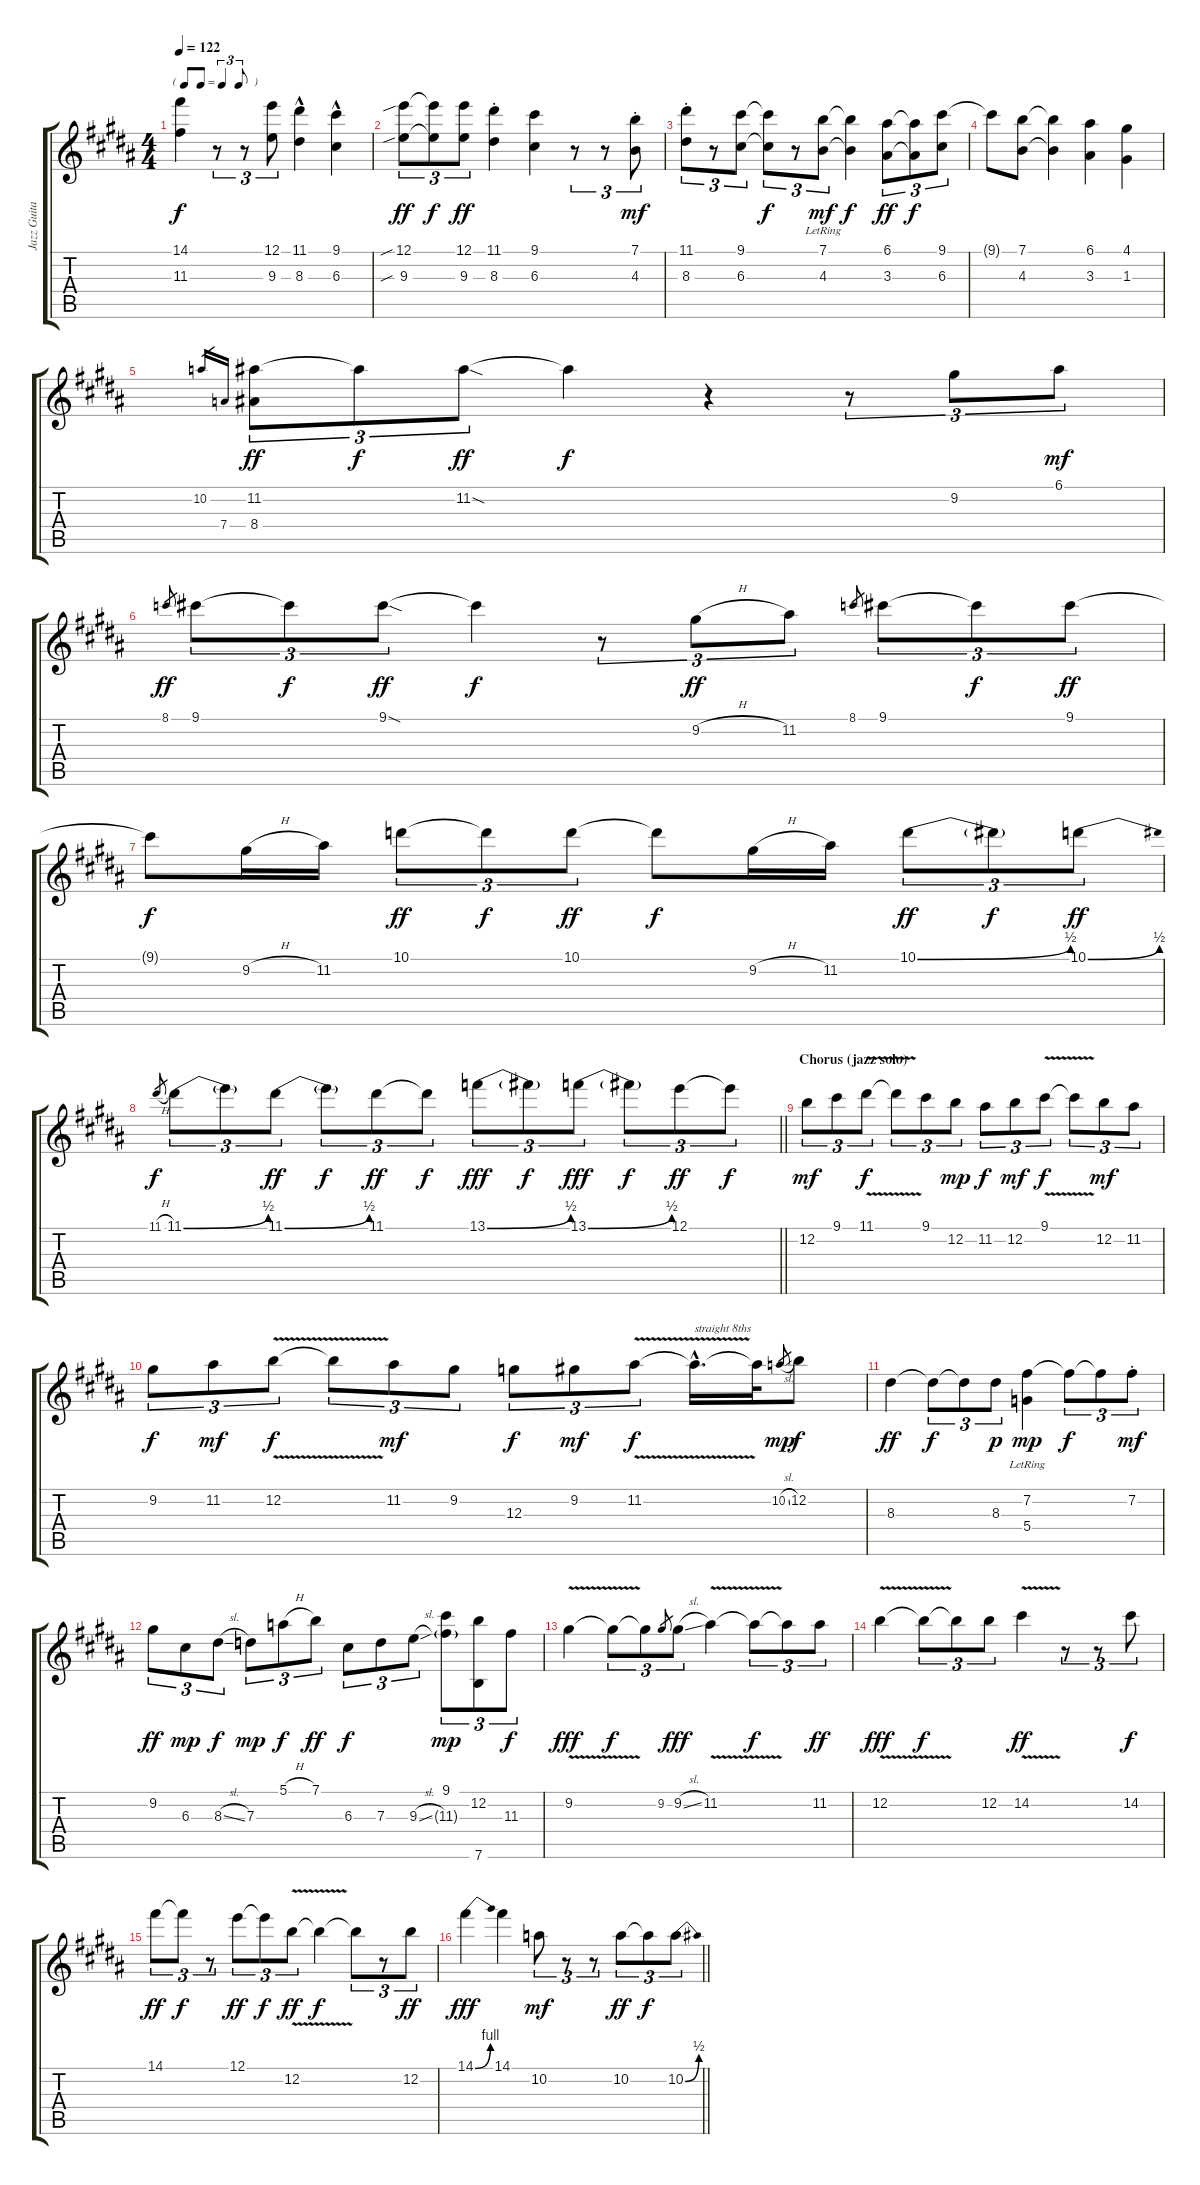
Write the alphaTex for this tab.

\track ("Jazz Guitar Solo" "Jazz Guita") {instrument electricguitarjazz}
\staff {score tabs}
\tuning (E4 B3 G3 D3 A2 E2) {hide}
\ts (4 4)
\tf triplet8th
\tempo 122
\clef g2
\ks g#minor
(14.1{t} 11.3{t}).4{dy f} r.8{tu (3 2)} r.8{tu (3 2)} (12.1 9.3).8{tu (3 2)} (11.1{hac} 8.3{hac}).4 (9.1{hac} 6.3{hac}).4 |
(12.1{sib} 9.3{sib}).8{tu (3 2) dy ff} (12.1{t} 9.3{t}).8{tu (3 2) dy f} (12.1 9.3).8{tu (3 2) dy ff} (11.1 8.3{st}).4 (9.1 6.3).4 r.8{tu (3 2)} r.8{tu (3 2)} (7.1{st} 4.3{st}).8{tu (3 2) dy mf} |
(11.1 8.3{st}).8{tu (3 2)} r.8{tu (3 2)} (9.1 6.3).8{tu (3 2)} (9.1{t} 6.3{t}).8{tu (3 2) dy f} r.8{tu (3 2)} (7.1{lr} 4.3{lr}).8{tu (3 2) dy mf} (7.1{t} 4.3{t}).4{dy f} (6.1 3.3).8{tu (3 2) dy ff} (6.1{t} 3.3{t}).8{tu (3 2) dy f} (9.1 6.3).8{tu (3 2)} |
9.1{t}.8 (7.1 4.3).8 (7.1{t} 4.3{t}).4 (6.1 3.3).4 (4.1 1.3).4 |
10.2.16{gr} 7.4.16{gr} (11.2 8.4).8{tu (3 2) dy ff} 11.2{t}.8{tu (3 2) dy f} 11.2{sod}.8{tu (3 2) dy ff} 11.2{t}.4{dy f} r.4 r.8{tu (3 2)} 9.2.8{tu (3 2)} 6.1.8{tu (3 2) dy mf} |
8.1.8{gr dy ff} 9.1.8{tu (3 2)} 9.1{t}.8{tu (3 2) dy f} 9.1{sod}.8{tu (3 2) dy ff} 9.1{t}.4{dy f} r.8{tu (3 2)} 9.2{h}.8{tu (3 2) dy ff} 11.2.8{tu (3 2)} 8.1.8{gr} 9.1.8{tu (3 2)} 9.1{t}.8{tu (3 2) dy f} 9.1.8{tu (3 2) dy ff} |
9.1{t}.8{dy f} 9.2{h}.16 11.2.16 10.1.8{tu (3 2) dy ff} 10.1{t}.8{tu (3 2) dy f} 10.1.8{tu (3 2) dy ff} 10.1{t}.8{dy f} 9.2{h}.16 11.2.16 10.1{be (bend 0 0 60 2)}.8{tu (3 2) dy ff} 10.1{t}.8{tu (3 2) dy f} 10.1{be (bend 0 0 60 2)}.8{tu (3 2) dy ff} |
\barLineRight lightlight
11.1{h}.8{gr dy f} 11.1{be (bend 0 0 60 2)}.8{tu (3 2)} 11.1{t}.8{tu (3 2)} 11.1{be (bend 0 0 60 2)}.8{tu (3 2) dy ff} 11.1{t}.8{tu (3 2) dy f} 11.1.8{tu (3 2) dy ff} 11.1{t}.8{tu (3 2) dy f} 13.1{be (bend 0 0 60 2)}.8{tu (3 2) dy fff} 13.1{t}.8{tu (3 2) dy f} 13.1{be (bend 0 0 60 2)}.8{tu (3 2) dy fff} 13.1{t}.8{tu (3 2) dy f} 12.1.8{tu (3 2) dy ff} 12.1{t}.8{tu (3 2) dy f} |
\section ("" "Chorus (jazz solo)")
12.2.8{tu (3 2) dy mf} 9.1.8{tu (3 2)} 11.1{v}.8{tu (3 2) dy f} 11.1{t}.8{tu (3 2)} 9.1.8{tu (3 2)} 12.2.8{tu (3 2) dy mp} 11.2.8{tu (3 2) dy f} 12.2.8{tu (3 2) dy mf} 9.1{v}.8{tu (3 2) dy f} 9.1{t}.8{tu (3 2)} 12.2.8{tu (3 2) dy mf} 11.2.8{tu (3 2)} |
9.2.8{tu (3 2) dy f} 11.2.8{tu (3 2) dy mf} 12.2{v}.8{tu (3 2) dy f} 12.2{t}.8{tu (3 2)} 11.2.8{tu (3 2) dy mf} 9.2.8{tu (3 2)} 12.3.8{tu (3 2) dy f} 9.2.8{tu (3 2) dy mf} 11.2{v}.8{tu (3 2) dy f} 11.2{hac t}.16{d txt "straight 8ths"} 11.2{t}.32 10.2{sl}.8{gr dy mp} 12.2.8{dy f} |
8.3.4{dy ff} 8.3{t}.8{tu (3 2) dy f} 8.3{t}.8{tu (3 2)} 8.3.8{tu (3 2) dy p} (7.2{lr} 5.4{lr}).4{dy mp} 7.2{t}.8{tu (3 2) dy f} 7.2{t}.8{tu (3 2)} 7.2{st}.8{tu (3 2) dy mf} |
9.2.8{tu (3 2) dy ff} 6.3.8{tu (3 2) dy mp} 8.3{sl}.8{tu (3 2) dy f} 7.3.8{tu (3 2) dy mp} 5.1{h}.8{tu (3 2) dy f} 7.1.8{tu (3 2) dy ff} 6.3.8{tu (3 2) dy f} 7.3.8{tu (3 2)} 9.3{sl}.8{tu (3 2)} (9.1 11.3{g}).8{tu (3 2) dy mp} (12.2 7.6).8{tu (3 2)} 11.3.8{tu (3 2) dy f} |
9.2{v}.4{dy fff} 9.2{t}.8{tu (3 2) dy f} 9.2{t}.8{tu (3 2)} 9.2.8{gr} 9.2{sl}.8{tu (3 2) dy fff} 11.2{v}.4 11.2{t}.8{tu (3 2) dy f} 11.2{t}.8{tu (3 2)} 11.2.8{tu (3 2) dy ff} |
12.2{v}.4{dy fff} 12.2{t}.8{tu (3 2) dy f} 12.2{t}.8{tu (3 2)} 12.2.8{tu (3 2)} 14.2{v}.4{dy ff} r.8{tu (3 2)} r.8{tu (3 2)} 14.2.8{tu (3 2) dy f} |
14.1.8{tu (3 2) dy ff} 14.1{t}.8{tu (3 2) dy f} r.8{tu (3 2)} 12.1.8{tu (3 2) dy ff} 12.1{t}.8{tu (3 2) dy f} 12.2{v}.8{tu (3 2) dy ff} 12.2{t}.4{dy f} 12.2{t}.8{tu (3 2)} r.8{tu (3 2)} 12.2.8{tu (3 2) dy ff} |
\barLineRight lightlight
14.1{be (bend 0 0 60 4)}.4{dy fff} 14.1.4 10.2.8{tu (3 2) dy mf} r.8{tu (3 2)} r.8{tu (3 2)} 10.2.8{tu (3 2) dy ff} 10.2{t}.8{tu (3 2) dy f} 10.2{be (bend 0 0 60 2)}.8{tu (3 2)}
